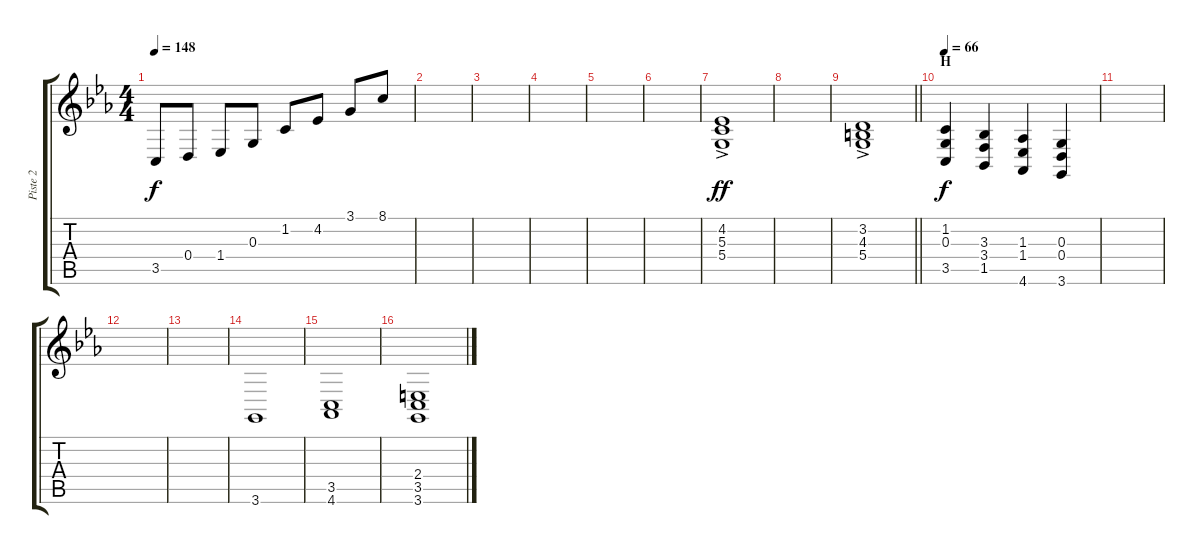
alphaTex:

\track ("Piste 2" "Piste 2") {instrument stringensemble1}
\staff {score tabs}
\tuning (E4 B3 G3 D3 A2 E2) {hide}
\ts (4 4)
\tempo 148
\clef g2
\ks eb
3.5.8{dy f} 0.4.8 1.4.8 0.3.8 1.2.8 4.2.8 3.1.8 8.1.8 |
|
|
|
|
|
(4.2{ac} 5.3{ac} 5.4{ac}).1{dy ff} |
|
\barLineRight lightlight
(3.2{ac} 4.3{ac} 5.4{ac}).1 |
\section ("" "H")
\tempo 66
(1.2 0.3 3.5).4{dy f} (3.3 3.4 1.5).4 (1.3 1.4 4.6).4 (0.3 0.4 3.6).4 |
|
|
|
3.6.1 |
(3.5 4.6).1 |
(2.4 3.5 3.6).1
